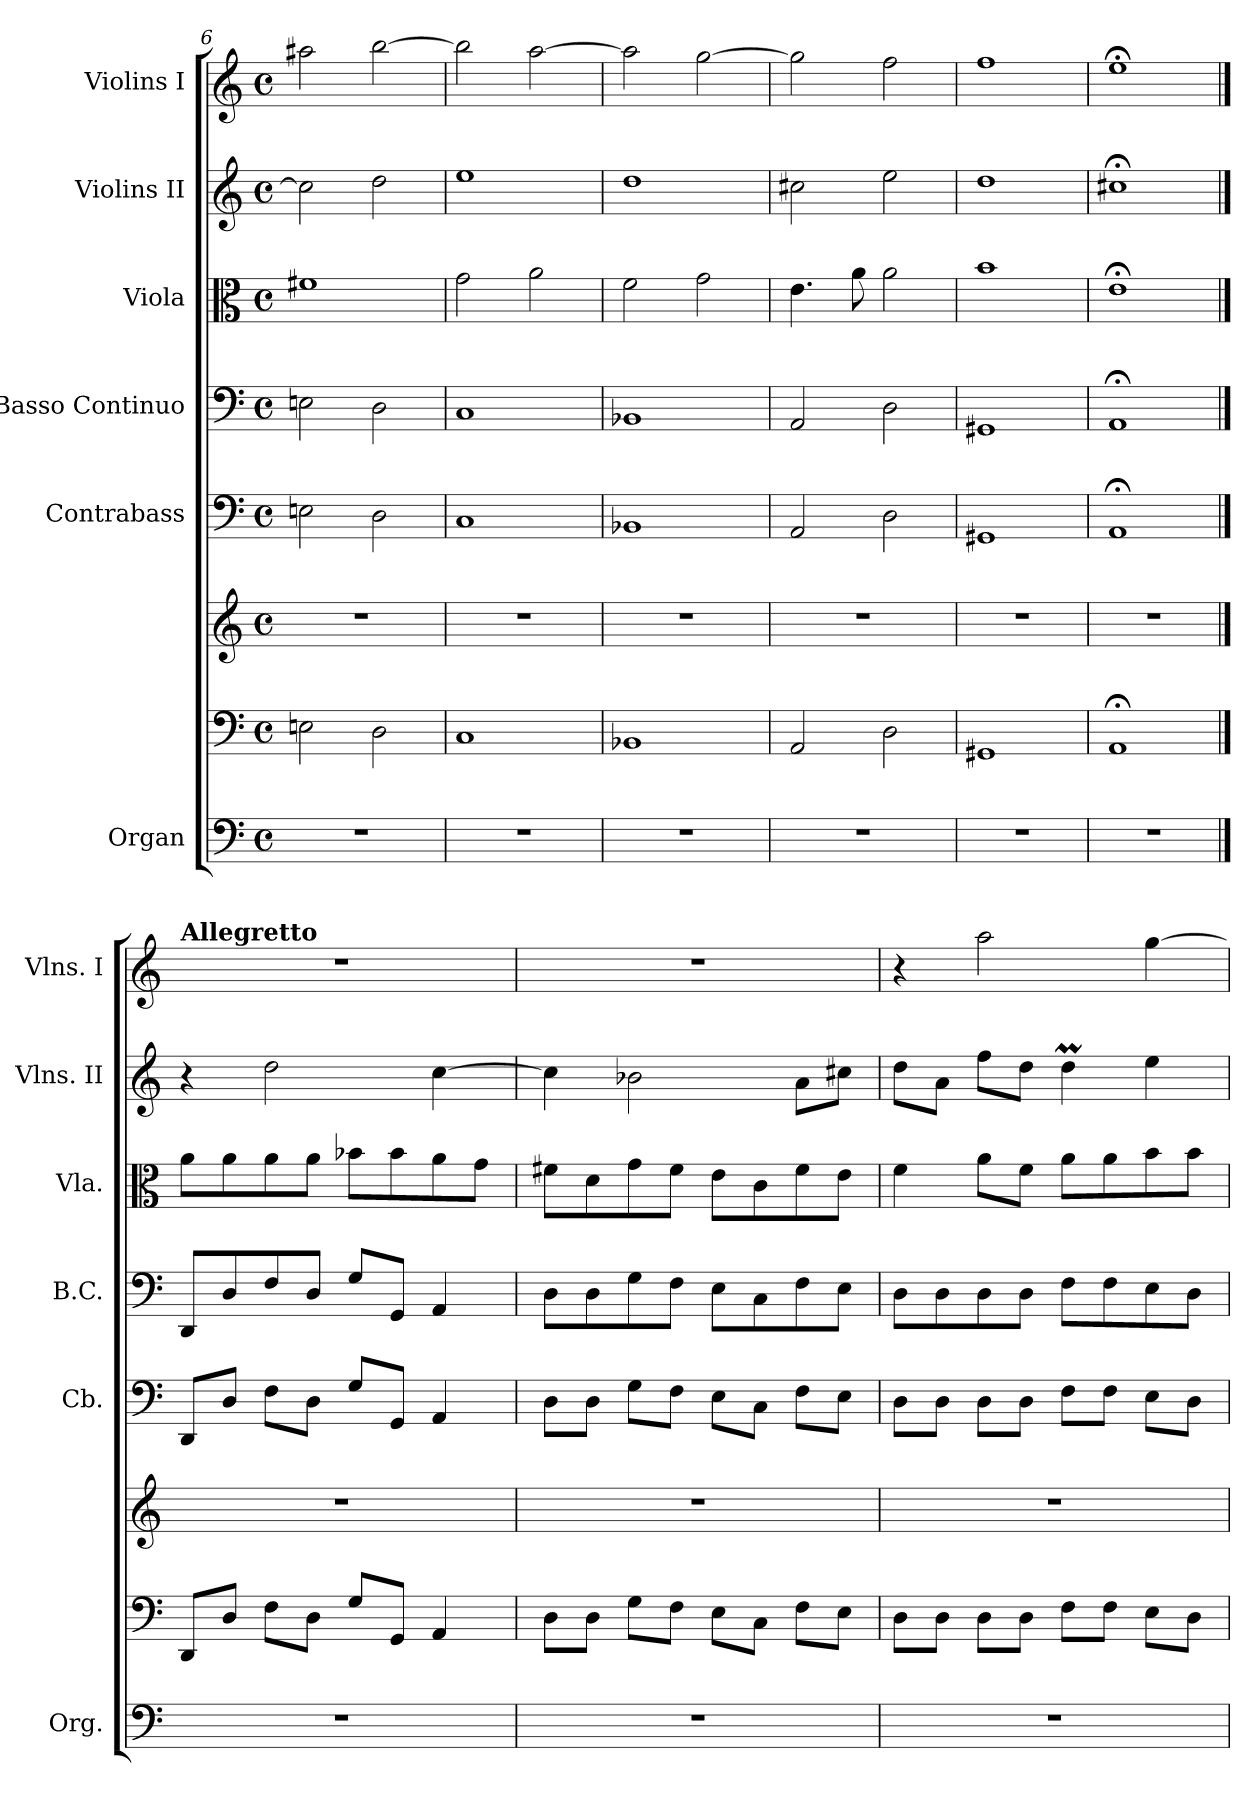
**kern	**kern	**kern	**kern	**kern	**kern	**kern	**kern
*part6	*part6	*part6	*part5	*part4	*part3	*part2	*part1
*staff8	*staff7	*staff6	*staff5	*staff4	*staff3	*staff2	*staff1
*I"Organ	*	*	*I"Contrabass	*I"Basso Continuo	*I"Viola	*I"Violins II	*I"Violins I
*I'Org.	*	*	*I'Cb.	*I'B.C.	*I'Vla.	*I'Vlns. II	*I'Vlns. I
*clefF4	*clefF4	*clefG2	*clefF4	*clefF4	*clefC3	*clefG2	*clefG2
*	*	*	*ITrd7c12	*	*	*	*
*k[]	*k[]	*k[]	*k[]	*k[]	*k[]	*k[]	*k[]
*M4/4	*M4/4	*M4/4	*M4/4	*M4/4	*M4/4	*M4/4	*M4/4
*met(c)	*met(c)	*met(c)	*met(c)	*met(c)	*met(c)	*met(c)	*met(c)
=6	=6	=6	=6	=6	=6	=6	=6
1r	2Eni\	1r	2EEni\	2Eni\	1f#X	2cc#\]	2aa#X\
.	2D\	.	2DD\	2D\	.	2dd\	[2bb\
=7	=7	=7	=7	=7	=7	=7	=7
1r	1C	1r	1CC	1C	2g\	1ee	2bb\]
.	.	.	.	.	2a\	.	[2aa\
=8	=8	=8	=8	=8	=8	=8	=8
1r	1BB-X	1r	1BBB-X	1BB-X	2f\	1dd	2aa\]
.	.	.	.	.	2g\	.	[2gg\
=9	=9	=9	=9	=9	=9	=9	=9
1r	2AA/	1r	2AAA/	2AA/	4.e\	2cc#X\	2gg\]
.	.	.	.	.	8a\	.	.
.	2D\	.	2DD\	2D\	2a\	2ee\	2ff\
=10	=10	=10	=10	=10	=10	=10	=10
1r	1GG#X	1r	1GGG#X	1GG#X	1b	1dd	1ff
=11	=11	=11	=11	=11	=11	=11	=11
1r	1AA;<	1r	1AAA;<	1AA;<	1e;<	1cc#X;<	1ee;<
!!LO:PB:g=z
==1	==1	==1	==1	==1	==1	==1	==1
!	!	!	!	!	!	!	!LO:TX:a:B:t=Allegretto
1r	8DD/L	1r	8DDD/L	8DD/L	8a\L	4r	1r
.	8D/J	.	8DD/J	8D/	8a\	.	.
.	8F\L	.	8FF\L	8F/	8a\	2dd\	.
.	8D\J	.	8DD\J	8D/J	8a\J	.	.
.	8G/L	.	8GG/L	8G/L	8b-X\L	.	.
.	8GG/J	.	8GGG/J	8GG/J	8b-\	.	.
.	4AA/	.	4AAA/	4AA/	8a\	[4cc\	.
.	.	.	.	.	8g\J	.	.
=2	=2	=2	=2	=2	=2	=2	=2
1r	8D\L	1r	8DD\L	8D\L	8f#X\L	4cc\]	1r
.	8D\J	.	8DD\J	8D\	8d\	.	.
.	8G\L	.	8GG\L	8G\	8g\	2b-X\	.
.	8F\J	.	8FF\J	8F\J	8f#\J	.	.
.	8E\L	.	8EE\L	8E\L	8e\L	.	.
.	8C\J	.	8CC\J	8C\	8c\	.	.
.	8F\L	.	8FF\L	8F\	8f#\	8a\L	.
.	8E\J	.	8EE\J	8E\J	8e\J	8cc#X\J	.
=3	=3	=3	=3	=3	=3	=3	=3
1r	8D\L	1r	8DD\L	8D\L	4f\	8dd\L	4r
.	8D\J	.	8DD\J	8D\	.	8a\J	.
.	8D\L	.	8DD\L	8D\	8a\L	8ff\L	2aa\
.	8D\J	.	8DD\J	8D\J	8f\J	8dd\J	.
.	8F\L	.	8FF\L	8F\L	8a\L	4ddM\	.
.	8F\J	.	8FF\J	8F\	8a\	.	.
.	8E\L	.	8EE\L	8E\	8b\	4ee\	[4gg\
.	8D\J	.	8DD\J	8D\J	8b\J	.	.
=	=	=	=	=	=	=	=
*-	*-	*-	*-	*-	*-	*-	*-
